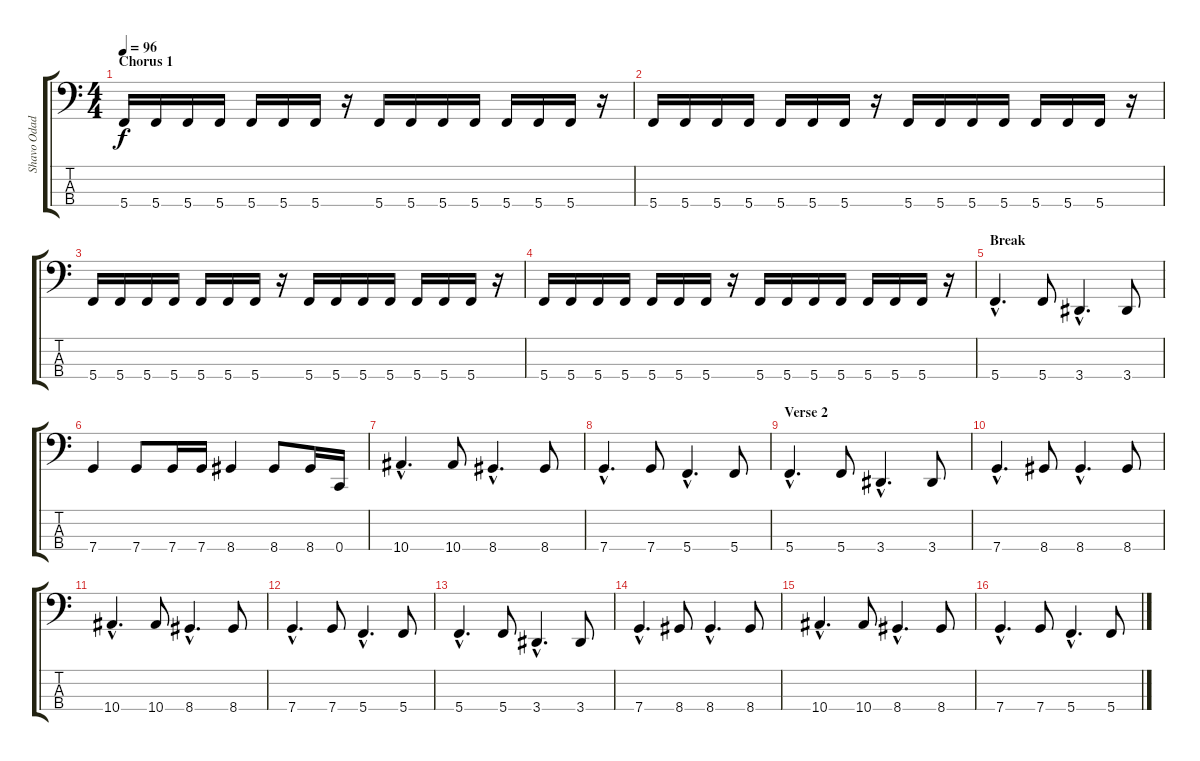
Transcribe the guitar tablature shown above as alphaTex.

\track ("Shavo Odadjian [Bass]" "Shavo Odad") {instrument electricbasspick}
\staff {score tabs}
\tuning (F2 C2 G1 C1) {hide}
\ts (4 4)
\section ("" "Chorus 1")
\tempo 96
\clef f4
\ks c
5.4.16{dy f} 5.4.16 5.4.16 5.4.16 5.4.16 5.4.16 5.4.16 r.16 5.4.16 5.4.16 5.4.16 5.4.16 5.4.16 5.4.16 5.4.16 r.16 |
5.4.16 5.4.16 5.4.16 5.4.16 5.4.16 5.4.16 5.4.16 r.16 5.4.16 5.4.16 5.4.16 5.4.16 5.4.16 5.4.16 5.4.16 r.16 |
5.4.16 5.4.16 5.4.16 5.4.16 5.4.16 5.4.16 5.4.16 r.16 5.4.16 5.4.16 5.4.16 5.4.16 5.4.16 5.4.16 5.4.16 r.16 |
5.4.16 5.4.16 5.4.16 5.4.16 5.4.16 5.4.16 5.4.16 r.16 5.4.16 5.4.16 5.4.16 5.4.16 5.4.16 5.4.16 5.4.16 r.16 |
\section ("" "Break")
5.4{hac}.4{d} 5.4.8 3.4{hac}.4{d} 3.4.8 |
7.4.4 7.4.8 7.4.16 7.4.16 8.4.4 8.4.8 8.4.16 0.4.16 |
10.4{hac}.4{d} 10.4.8 8.4{hac}.4{d} 8.4.8 |
7.4{hac}.4{d} 7.4.8 5.4{hac}.4{d} 5.4.8 |
\section ("" "Verse 2")
5.4{hac}.4{d} 5.4.8 3.4{hac}.4{d} 3.4.8 |
7.4{hac}.4{d} 8.4.8 8.4{hac}.4{d} 8.4.8 |
10.4{hac}.4{d} 10.4.8 8.4{hac}.4{d} 8.4.8 |
7.4{hac}.4{d} 7.4.8 5.4{hac}.4{d} 5.4.8 |
5.4{hac}.4{d} 5.4.8 3.4{hac}.4{d} 3.4.8 |
7.4{hac}.4{d} 8.4.8 8.4{hac}.4{d} 8.4.8 |
10.4{hac}.4{d} 10.4.8 8.4{hac}.4{d} 8.4.8 |
7.4{hac}.4{d} 7.4.8 5.4{hac}.4{d} 5.4.8
